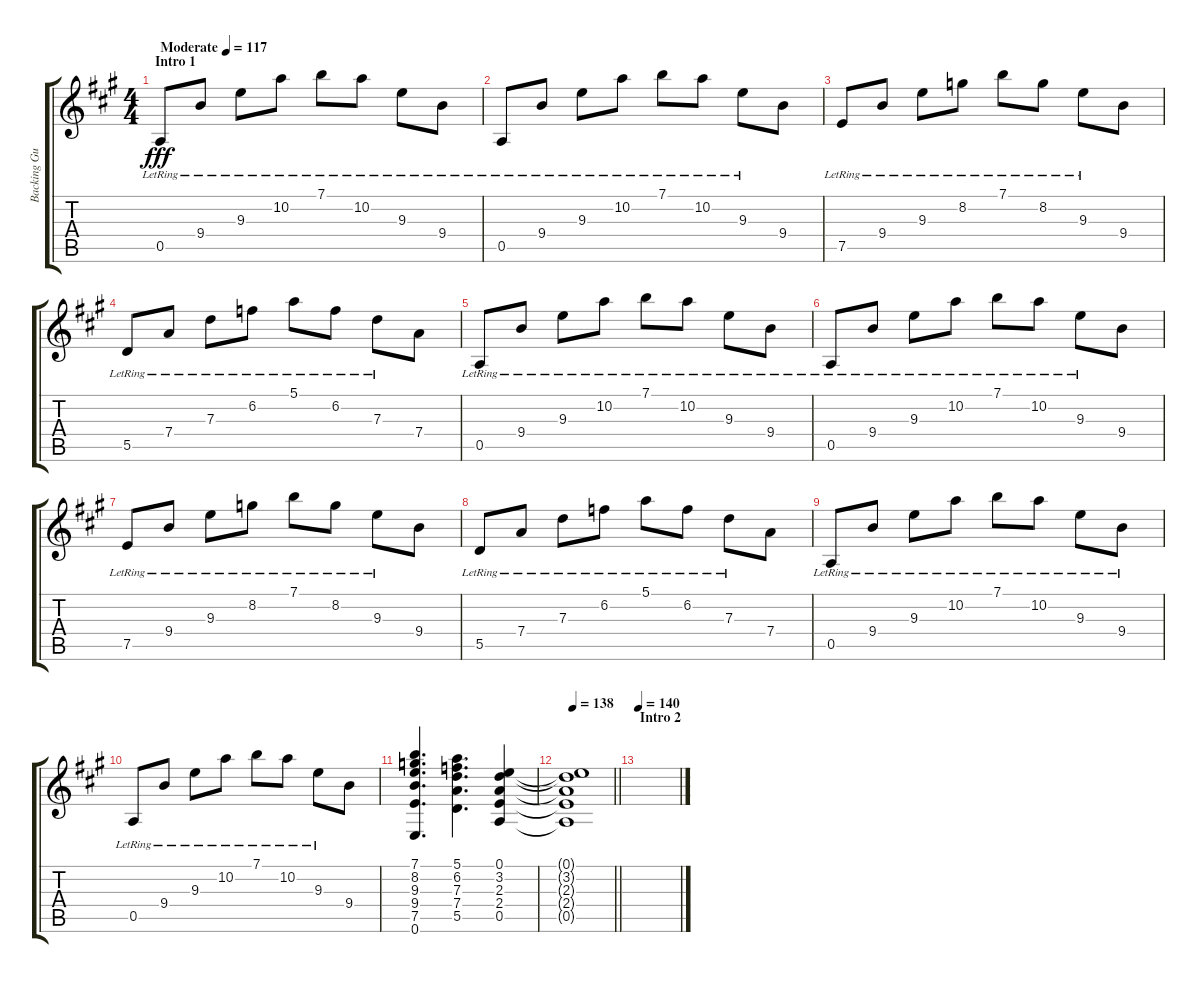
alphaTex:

\track ("Backing Guitar " "Backing Gu") {instrument acousticguitarnylon}
\staff {score tabs}
\tuning (E4 B3 G3 D3 A2 E2) {hide}
\ts (4 4)
\section ("" "Intro 1")
\tempo (117 "Moderate")
\clef g2
\ks a
0.5{lr}.8{dy fff instrument acousticguitarnylon} 9.4{lr}.8 9.3{lr}.8 10.2{lr}.8 7.1{lr}.8 10.2{lr}.8 9.3{lr}.8 9.4{lr}.8 |
0.5{lr}.8 9.4{lr}.8 9.3{lr}.8 10.2{lr}.8 7.1{lr}.8 10.2{lr}.8 9.3{lr}.8 9.4.8 |
7.5{lr}.8 9.4{lr}.8 9.3{lr}.8 8.2{lr}.8 7.1{lr}.8 8.2{lr}.8 9.3{lr}.8 9.4.8 |
5.5{lr}.8 7.4{lr}.8 7.3{lr}.8 6.2{lr}.8 5.1{lr}.8 6.2{lr}.8 7.3{lr}.8 7.4.8 |
0.5{lr}.8 9.4{lr}.8 9.3{lr}.8 10.2{lr}.8 7.1{lr}.8 10.2{lr}.8 9.3{lr}.8 9.4{lr}.8 |
0.5{lr}.8 9.4{lr}.8 9.3{lr}.8 10.2{lr}.8 7.1{lr}.8 10.2{lr}.8 9.3{lr}.8 9.4.8 |
7.5{lr}.8 9.4{lr}.8 9.3{lr}.8 8.2{lr}.8 7.1{lr}.8 8.2{lr}.8 9.3{lr}.8 9.4.8 |
5.5{lr}.8 7.4{lr}.8 7.3{lr}.8 6.2{lr}.8 5.1{lr}.8 6.2{lr}.8 7.3{lr}.8 7.4.8 |
0.5{lr}.8 9.4{lr}.8 9.3{lr}.8 10.2{lr}.8 7.1{lr}.8 10.2{lr}.8 9.3{lr}.8 9.4{lr}.8 |
0.5{lr}.8 9.4{lr}.8 9.3{lr}.8 10.2{lr}.8 7.1{lr}.8 10.2{lr}.8 9.3{lr}.8 9.4.8 |
(7.1 8.2 9.3 9.4 7.5 0.6).4{d} (5.1 6.2 7.3 7.4 5.5).4{d} (0.1 3.2 2.3 2.4 0.5).4 |
\tempo 138
\barLineRight lightlight
(0.1{t} 3.2{t} 2.3{t} 2.4{t} 0.5{t}).1 |
\section ("" "Intro 2")
\tempo 140
